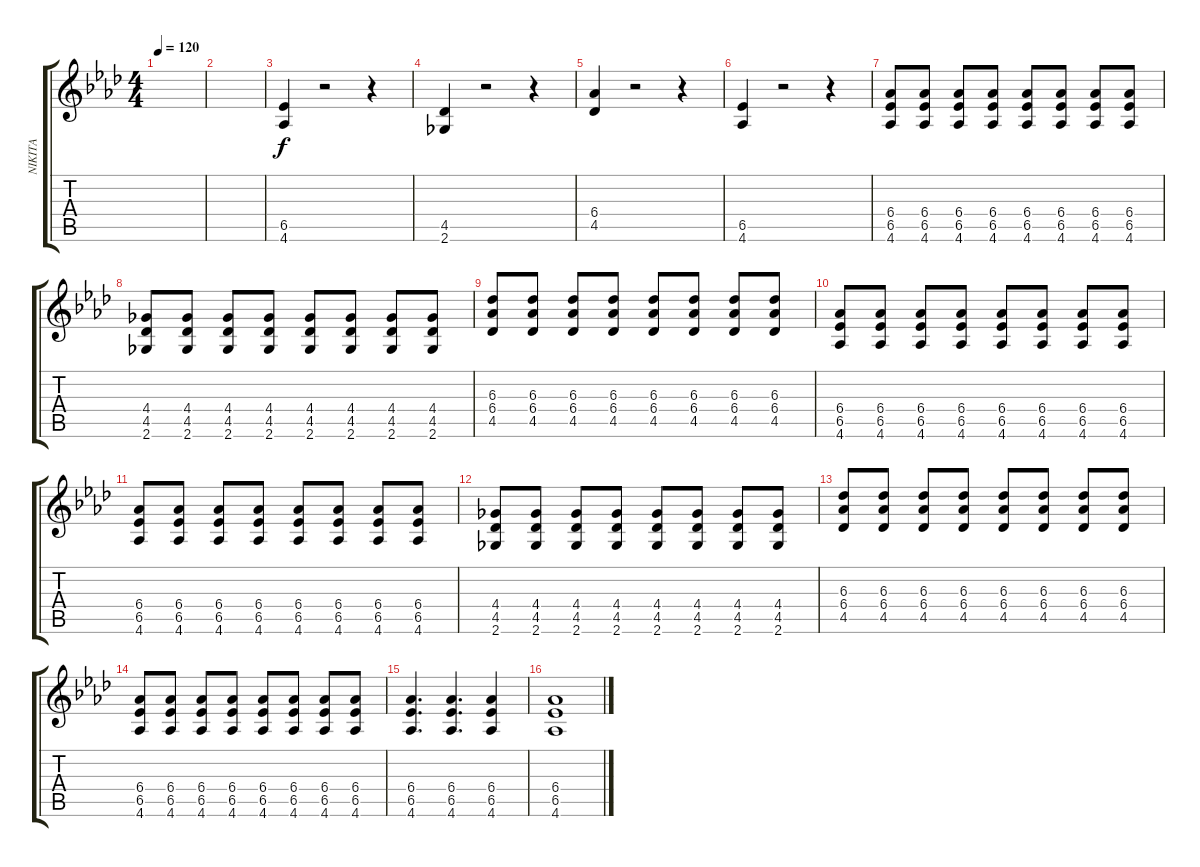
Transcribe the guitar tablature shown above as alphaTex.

\track ("NIKITA" "NIKITA") {instrument distortionguitar}
\staff {score tabs}
\tuning (E4 B3 G3 D3 A2 E2) {hide}
\ts (4 4)
\tempo 120
\clef g2
\ks ab
|
|
(6.5 4.6).4 r.2 r.4 |
(4.5 2.6).4 r.2 r.4 |
(6.4 4.5).4 r.2 r.4 |
(6.5 4.6).4 r.2 r.4 |
(6.4 6.5 4.6).8 (6.4 6.5 4.6).8 (6.4 6.5 4.6).8 (6.4 6.5 4.6).8 (6.4 6.5 4.6).8 (6.4 6.5 4.6).8 (6.4 6.5 4.6).8 (6.4 6.5 4.6).8 |
(4.4 4.5 2.6).8 (4.4 4.5 2.6).8 (4.4 4.5 2.6).8 (4.4 4.5 2.6).8 (4.4 4.5 2.6).8 (4.4 4.5 2.6).8 (4.4 4.5 2.6).8 (4.4 4.5 2.6).8 |
(6.3 6.4 4.5).8 (6.3 6.4 4.5).8 (6.3 6.4 4.5).8 (6.3 6.4 4.5).8 (6.3 6.4 4.5).8 (6.3 6.4 4.5).8 (6.3 6.4 4.5).8 (6.3 6.4 4.5).8 |
(6.4 6.5 4.6).8 (6.4 6.5 4.6).8 (6.4 6.5 4.6).8 (6.4 6.5 4.6).8 (6.4 6.5 4.6).8 (6.4 6.5 4.6).8 (6.4 6.5 4.6).8 (6.4 6.5 4.6).8 |
(6.4 6.5 4.6).8 (6.4 6.5 4.6).8 (6.4 6.5 4.6).8 (6.4 6.5 4.6).8 (6.4 6.5 4.6).8 (6.4 6.5 4.6).8 (6.4 6.5 4.6).8 (6.4 6.5 4.6).8 |
(4.4 4.5 2.6).8 (4.4 4.5 2.6).8 (4.4 4.5 2.6).8 (4.4 4.5 2.6).8 (4.4 4.5 2.6).8 (4.4 4.5 2.6).8 (4.4 4.5 2.6).8 (4.4 4.5 2.6).8 |
(6.3 6.4 4.5).8 (6.3 6.4 4.5).8 (6.3 6.4 4.5).8 (6.3 6.4 4.5).8 (6.3 6.4 4.5).8 (6.3 6.4 4.5).8 (6.3 6.4 4.5).8 (6.3 6.4 4.5).8 |
(6.4 6.5 4.6).8 (6.4 6.5 4.6).8 (6.4 6.5 4.6).8 (6.4 6.5 4.6).8 (6.4 6.5 4.6).8 (6.4 6.5 4.6).8 (6.4 6.5 4.6).8 (6.4 6.5 4.6).8 |
(6.4 6.5 4.6).4{d} (6.4 6.5 4.6).4{d} (6.4 6.5 4.6).4 |
(6.4 6.5 4.6).1
